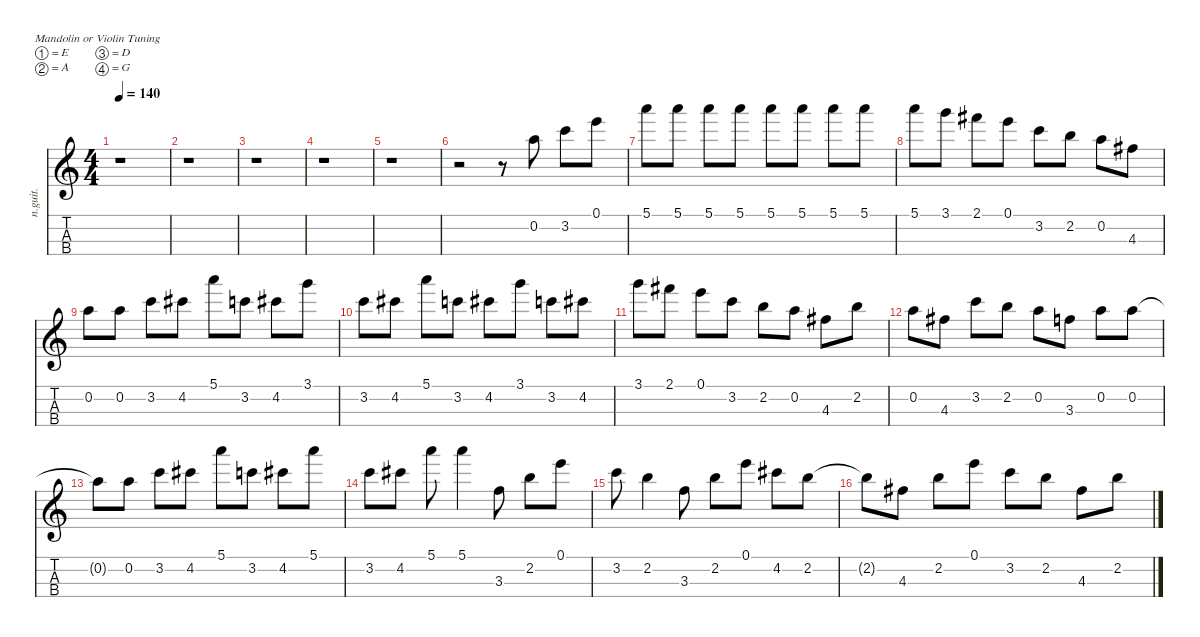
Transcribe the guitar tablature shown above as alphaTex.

\defaultSystemsLayout 4
\hideDynamics
\bracketExtendMode nobrackets
\otherSystemsTrackNameOrientation horizontal
\track ("El. guitar" "n.guit.") {instrument acousticguitarnylon}
\staff {score tabs}
\tuning (E5 A4 D4 G3)
\ts (4 4)
\tempo 140
\clef g2
\ks c
r.1{dy f beam Down} |
r.1{beam Down} |
r.1{beam Down} |
r.1{beam Down} |
r.1{beam Down} |
r.2{beam Down} r.8{beam Down} 0.2.8{beam Down} 3.2.8{beam Down} 0.1.8{beam Down} |
5.1.8{beam Down} 5.1.8{beam Down} 5.1.8{beam Down} 5.1.8{beam Down} 5.1.8{beam Down} 5.1.8{beam Down} 5.1.8{beam Down} 5.1.8{beam Down} |
5.1.8{beam Down} 3.1.8{beam Down} 2.1{acc #}.8{beam Down} 0.1.8{beam Down} 3.2.8{beam Down} 2.2.8{beam Down} 0.2.8{beam Down} 4.3{acc #}.8{beam Down} |
0.2.8{beam Down} 0.2.8{beam Down} 3.2.8{beam Down} 4.2{acc #}.8{beam Down} 5.1.8{beam Down} 3.2.8{beam Down} 4.2{acc #}.8{beam Down} 3.1.8{beam Down} |
3.2.8{beam Down} 4.2{acc #}.8{beam Down} 5.1.8{beam Down} 3.2.8{beam Down} 4.2{acc #}.8{beam Down} 3.1.8{beam Down} 3.2.8{beam Down} 4.2{acc #}.8{beam Down} |
3.1.8{beam Down} 2.1{acc #}.8{beam Down} 0.1.8{beam Down} 3.2.8{beam Down} 2.2.8{beam Down} 0.2.8{beam Down} 4.3{acc #}.8{beam Down} 2.2.8{beam Down} |
0.2.8{beam Down} 4.3{acc #}.8{beam Down} 3.2.8{beam Down} 2.2.8{beam Down} 0.2.8{beam Down} 3.3.8{beam Down} 0.2.8{beam Down} 0.2.8{beam Down} |
0.2{t}.8{beam Down} 0.2.8{beam Down} 3.2.8{beam Down} 4.2{acc #}.8{beam Down} 5.1.8{beam Down} 3.2.8{beam Down} 4.2{acc #}.8{beam Down} 5.1.8{beam Down} |
3.2.8{beam Down} 4.2{acc #}.8{beam Down} 5.1.8{beam Down} 5.1.4{beam Down} 3.3.8{beam Down} 2.2.8{beam Down} 0.1.8{beam Down} |
3.2.8{beam Down} 2.2.4{beam Down} 3.3.8{beam Down} 2.2.8{beam Down} 0.1.8{beam Down} 4.2{acc #}.8{beam Down} 2.2.8{beam Down} |
2.2{t}.8{beam Down} 4.3{acc #}.8{beam Down} 2.2.8{beam Down} 0.1.8{beam Down} 3.2.8{beam Down} 2.2.8{beam Down} 4.3{acc #}.8{beam Down} 2.2.8{beam Down}
